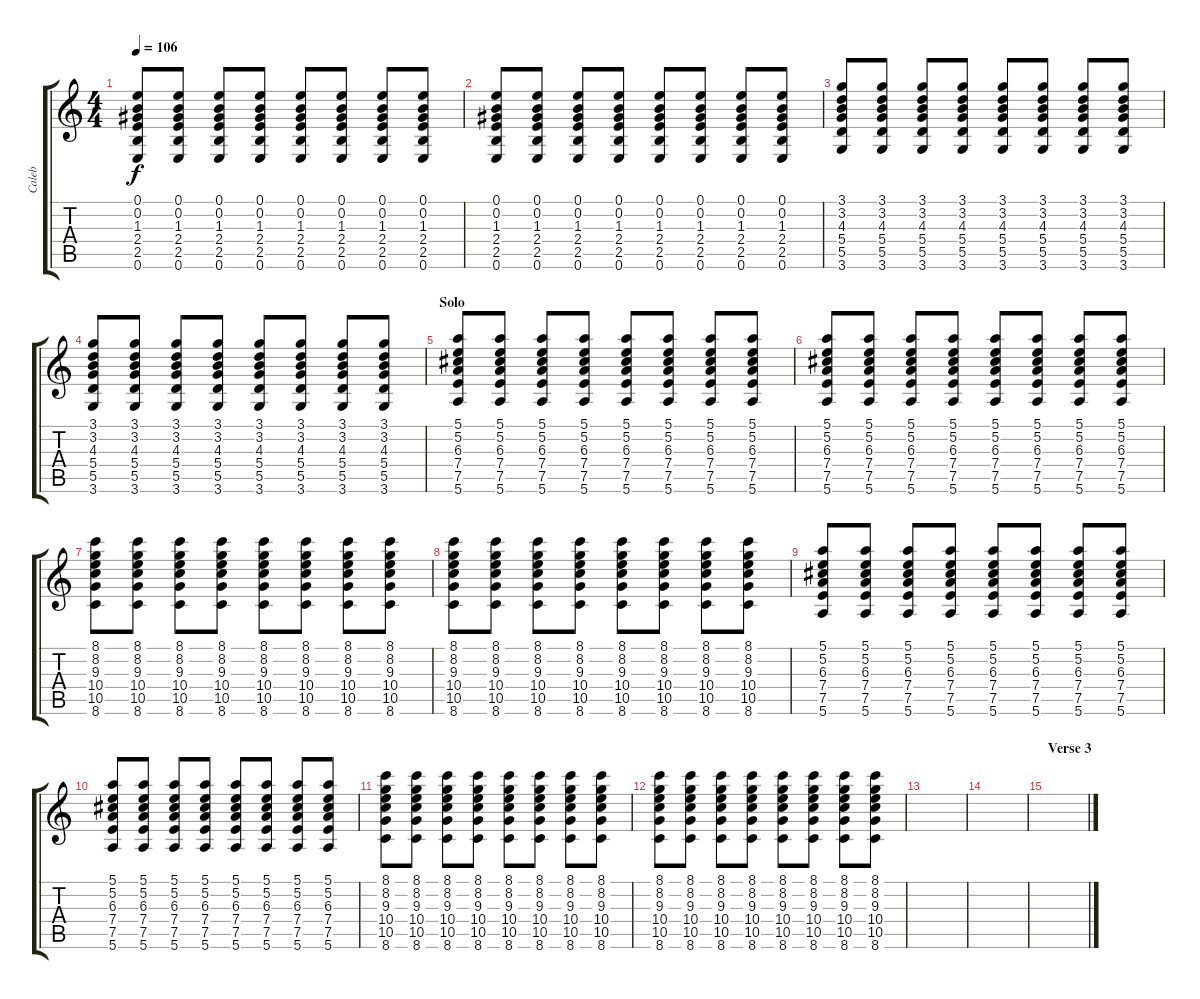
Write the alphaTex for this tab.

\track ("Caleb" "Caleb") {instrument overdrivenguitar}
\staff {score tabs}
\tuning (E4 B3 G3 D3 A2 E2) {hide}
\ts (4 4)
\tempo 106
\clef g2
\ks c
(0.1 0.2 1.3 2.4 2.5 0.6).8{dy f instrument distortionguitar} (0.1 0.2 1.3 2.4 2.5 0.6).8 (0.1 0.2 1.3 2.4 2.5 0.6).8 (0.1 0.2 1.3 2.4 2.5 0.6).8 (0.1 0.2 1.3 2.4 2.5 0.6).8 (0.1 0.2 1.3 2.4 2.5 0.6).8 (0.1 0.2 1.3 2.4 2.5 0.6).8 (0.1 0.2 1.3 2.4 2.5 0.6).8 |
(0.1 0.2 1.3 2.4 2.5 0.6).8{instrument distortionguitar} (0.1 0.2 1.3 2.4 2.5 0.6).8 (0.1 0.2 1.3 2.4 2.5 0.6).8 (0.1 0.2 1.3 2.4 2.5 0.6).8 (0.1 0.2 1.3 2.4 2.5 0.6).8 (0.1 0.2 1.3 2.4 2.5 0.6).8 (0.1 0.2 1.3 2.4 2.5 0.6).8 (0.1 0.2 1.3 2.4 2.5 0.6).8 |
(3.1 3.2 4.3 5.4 5.5 3.6).8{instrument distortionguitar} (3.1 3.2 4.3 5.4 5.5 3.6).8 (3.1 3.2 4.3 5.4 5.5 3.6).8 (3.1 3.2 4.3 5.4 5.5 3.6).8 (3.1 3.2 4.3 5.4 5.5 3.6).8 (3.1 3.2 4.3 5.4 5.5 3.6).8 (3.1 3.2 4.3 5.4 5.5 3.6).8 (3.1 3.2 4.3 5.4 5.5 3.6).8 |
(3.1 3.2 4.3 5.4 5.5 3.6).8{instrument distortionguitar} (3.1 3.2 4.3 5.4 5.5 3.6).8 (3.1 3.2 4.3 5.4 5.5 3.6).8 (3.1 3.2 4.3 5.4 5.5 3.6).8 (3.1 3.2 4.3 5.4 5.5 3.6).8 (3.1 3.2 4.3 5.4 5.5 3.6).8 (3.1 3.2 4.3 5.4 5.5 3.6).8 (3.1 3.2 4.3 5.4 5.5 3.6).8 |
\section ("" "Solo")
(5.1 5.2 6.3 7.4 7.5 5.6).8{volume 10} (5.1 5.2 6.3 7.4 7.5 5.6).8 (5.1 5.2 6.3 7.4 7.5 5.6).8 (5.1 5.2 6.3 7.4 7.5 5.6).8 (5.1 5.2 6.3 7.4 7.5 5.6).8 (5.1 5.2 6.3 7.4 7.5 5.6).8 (5.1 5.2 6.3 7.4 7.5 5.6).8 (5.1 5.2 6.3 7.4 7.5 5.6).8 |
(5.1 5.2 6.3 7.4 7.5 5.6).8 (5.1 5.2 6.3 7.4 7.5 5.6).8 (5.1 5.2 6.3 7.4 7.5 5.6).8 (5.1 5.2 6.3 7.4 7.5 5.6).8 (5.1 5.2 6.3 7.4 7.5 5.6).8 (5.1 5.2 6.3 7.4 7.5 5.6).8 (5.1 5.2 6.3 7.4 7.5 5.6).8 (5.1 5.2 6.3 7.4 7.5 5.6).8 |
(8.1 8.2 9.3 10.4 10.5 8.6).8 (8.1 8.2 9.3 10.4 10.5 8.6).8 (8.1 8.2 9.3 10.4 10.5 8.6).8 (8.1 8.2 9.3 10.4 10.5 8.6).8 (8.1 8.2 9.3 10.4 10.5 8.6).8 (8.1 8.2 9.3 10.4 10.5 8.6).8 (8.1 8.2 9.3 10.4 10.5 8.6).8 (8.1 8.2 9.3 10.4 10.5 8.6).8 |
(8.1 8.2 9.3 10.4 10.5 8.6).8 (8.1 8.2 9.3 10.4 10.5 8.6).8 (8.1 8.2 9.3 10.4 10.5 8.6).8 (8.1 8.2 9.3 10.4 10.5 8.6).8 (8.1 8.2 9.3 10.4 10.5 8.6).8 (8.1 8.2 9.3 10.4 10.5 8.6).8 (8.1 8.2 9.3 10.4 10.5 8.6).8 (8.1 8.2 9.3 10.4 10.5 8.6).8 |
(5.1 5.2 6.3 7.4 7.5 5.6).8 (5.1 5.2 6.3 7.4 7.5 5.6).8 (5.1 5.2 6.3 7.4 7.5 5.6).8 (5.1 5.2 6.3 7.4 7.5 5.6).8 (5.1 5.2 6.3 7.4 7.5 5.6).8 (5.1 5.2 6.3 7.4 7.5 5.6).8 (5.1 5.2 6.3 7.4 7.5 5.6).8 (5.1 5.2 6.3 7.4 7.5 5.6).8 |
(5.1 5.2 6.3 7.4 7.5 5.6).8 (5.1 5.2 6.3 7.4 7.5 5.6).8 (5.1 5.2 6.3 7.4 7.5 5.6).8 (5.1 5.2 6.3 7.4 7.5 5.6).8 (5.1 5.2 6.3 7.4 7.5 5.6).8 (5.1 5.2 6.3 7.4 7.5 5.6).8 (5.1 5.2 6.3 7.4 7.5 5.6).8 (5.1 5.2 6.3 7.4 7.5 5.6).8 |
(8.1 8.2 9.3 10.4 10.5 8.6).8 (8.1 8.2 9.3 10.4 10.5 8.6).8 (8.1 8.2 9.3 10.4 10.5 8.6).8 (8.1 8.2 9.3 10.4 10.5 8.6).8 (8.1 8.2 9.3 10.4 10.5 8.6).8 (8.1 8.2 9.3 10.4 10.5 8.6).8 (8.1 8.2 9.3 10.4 10.5 8.6).8 (8.1 8.2 9.3 10.4 10.5 8.6).8 |
(8.1 8.2 9.3 10.4 10.5 8.6).8 (8.1 8.2 9.3 10.4 10.5 8.6).8 (8.1 8.2 9.3 10.4 10.5 8.6).8 (8.1 8.2 9.3 10.4 10.5 8.6).8 (8.1 8.2 9.3 10.4 10.5 8.6).8 (8.1 8.2 9.3 10.4 10.5 8.6).8 (8.1 8.2 9.3 10.4 10.5 8.6).8 (8.1 8.2 9.3 10.4 10.5 8.6).8 |
|
|
\section ("" "Verse 3")
